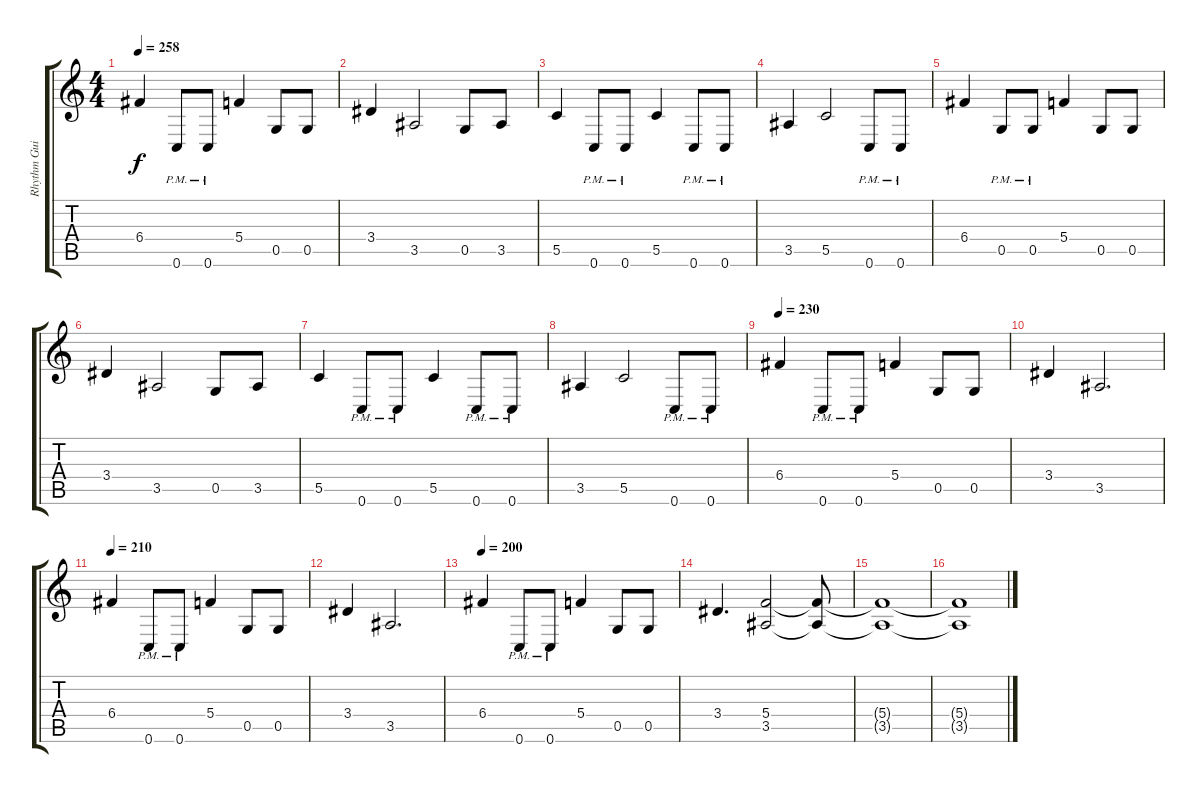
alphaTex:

\track ("Rhythm Guitar" "Rhythm Gui") {instrument distortionguitar}
\staff {score tabs}
\tuning (D4 A3 F3 C3 G2 C2) {hide}
\ts (4 4)
\tempo 258
\clef g2
\ks c
6.4.4{dy f} 0.6{pm}.8 0.6{pm}.8 5.4.4 0.5.8 0.5.8 |
3.4.4 3.5.2 0.5.8 3.5.8 |
5.5.4 0.6{pm}.8 0.6{pm}.8 5.5.4 0.6{pm}.8 0.6{pm}.8 |
3.5.4 5.5.2 0.6{pm}.8 0.6{pm}.8 |
6.4.4 0.5{pm}.8 0.5{pm}.8 5.4.4 0.5.8 0.5.8 |
3.4.4 3.5.2 0.5.8 3.5.8 |
5.5.4 0.6{pm}.8 0.6{pm}.8 5.5.4 0.6{pm}.8 0.6{pm}.8 |
3.5.4 5.5.2 0.6{pm}.8 0.6{pm}.8 |
\tempo 230
6.4.4 0.6{pm}.8 0.6{pm}.8 5.4.4 0.5.8 0.5.8 |
3.4.4 3.5.2{d} |
\tempo 210
6.4.4 0.6{pm}.8 0.6{pm}.8 5.4.4 0.5.8 0.5.8 |
3.4.4 3.5.2{d} |
\tempo 200
6.4.4 0.6{pm}.8 0.6{pm}.8 5.4.4 0.5.8 0.5.8 |
3.4.4{d} (5.4 3.5).2 (5.4{t} 3.5{t}).8 |
(5.4{t} 3.5{t}).1 |
(5.4{t} 3.5{t}).1
